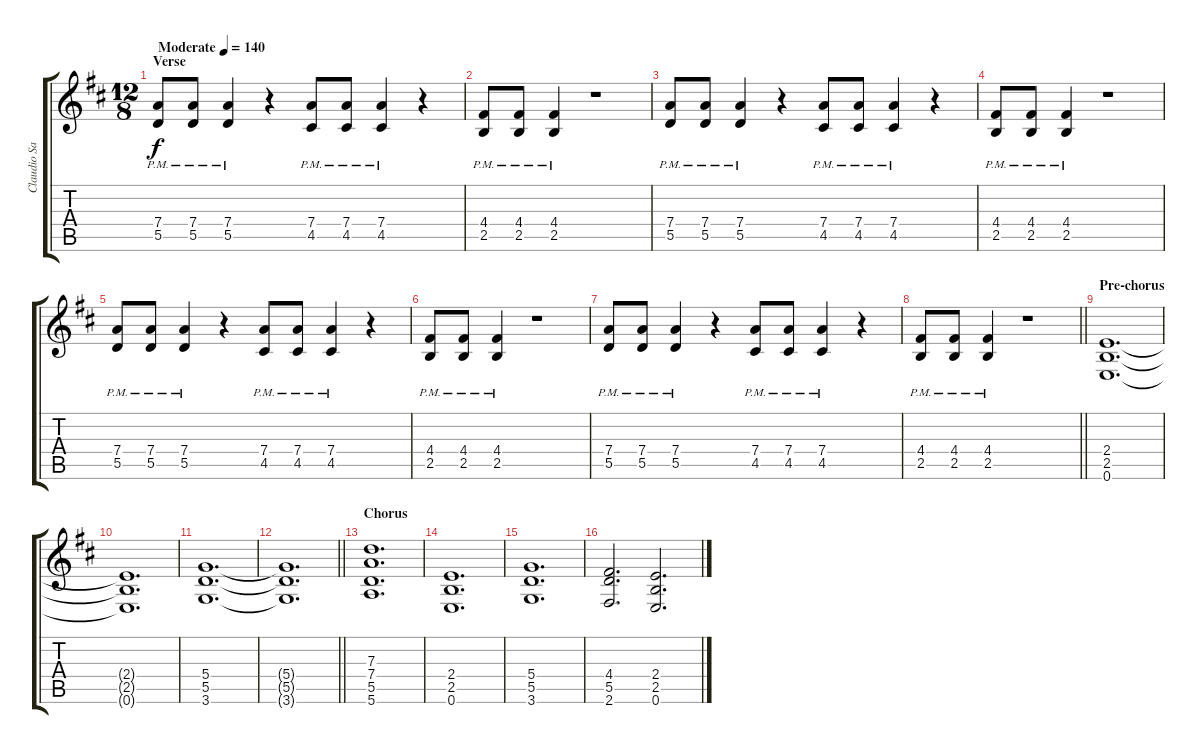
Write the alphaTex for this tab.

\track ("Claudio Sanchez - Rythm guitar" "Claudio Sa") {instrument distortionguitar}
\staff {score tabs}
\tuning (E4 B3 G3 D3 A2 E2) {hide}
\ts (12 8)
\section ("" "Verse")
\tempo (140 "Moderate")
\clef g2
\ks bminor
(7.4{pm} 5.5{pm}).8{dy f instrument distortionguitar} (7.4{pm} 5.5{pm}).8 (7.4{pm} 5.5{pm}).4 r.4 (7.4{pm} 4.5{pm}).8 (7.4{pm} 4.5{pm}).8 (7.4{pm} 4.5{pm}).4 r.4 |
(4.4{pm} 2.5{pm}).8 (4.4{pm} 2.5{pm}).8 (4.4{pm} 2.5{pm}).4 r.1 |
(7.4{pm} 5.5{pm}).8 (7.4{pm} 5.5{pm}).8 (7.4{pm} 5.5{pm}).4 r.4 (7.4{pm} 4.5{pm}).8 (7.4{pm} 4.5{pm}).8 (7.4{pm} 4.5{pm}).4 r.4 |
(4.4{pm} 2.5{pm}).8 (4.4{pm} 2.5{pm}).8 (4.4{pm} 2.5{pm}).4 r.1 |
(7.4{pm} 5.5{pm}).8 (7.4{pm} 5.5{pm}).8 (7.4{pm} 5.5{pm}).4 r.4 (7.4{pm} 4.5{pm}).8 (7.4{pm} 4.5{pm}).8 (7.4{pm} 4.5{pm}).4 r.4 |
(4.4{pm} 2.5{pm}).8 (4.4{pm} 2.5{pm}).8 (4.4{pm} 2.5{pm}).4 r.1 |
(7.4{pm} 5.5{pm}).8 (7.4{pm} 5.5{pm}).8 (7.4{pm} 5.5{pm}).4 r.4 (7.4{pm} 4.5{pm}).8 (7.4{pm} 4.5{pm}).8 (7.4{pm} 4.5{pm}).4 r.4 |
\barLineRight lightlight
(4.4{pm} 2.5{pm}).8 (4.4{pm} 2.5{pm}).8 (4.4{pm} 2.5{pm}).4 r.1 |
\section ("" "Pre-chorus")
(2.4 2.5 0.6).1{d} |
(2.4{t} 2.5{t} 0.6{t}).1{d} |
(5.4 5.5 3.6).1{d} |
\barLineRight lightlight
(5.4{t} 5.5{t} 3.6{t}).1{d} |
\section ("" "Chorus")
(7.3 7.4 5.5 5.6).1{d volume 12} |
(2.4 2.5 0.6).1{d} |
(5.4 5.5 3.6).1{d} |
(4.4 5.5 2.6).2{d} (2.4 2.5 0.6).2{d}
